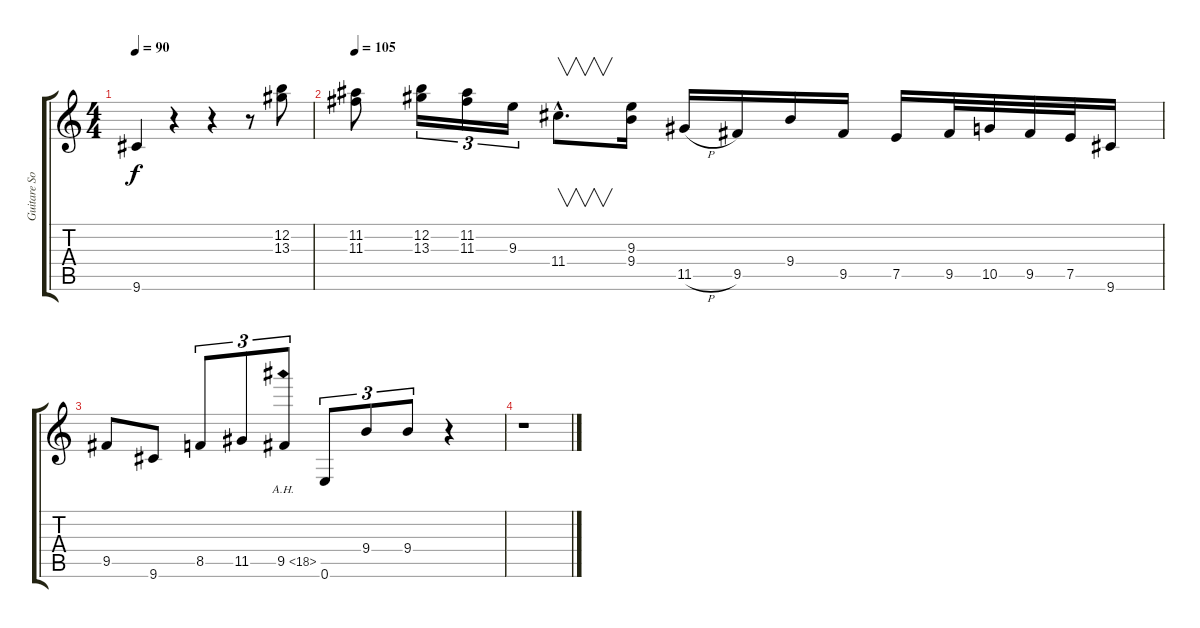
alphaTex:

\track ("Guitare Solo" "Guitare So") {instrument distortionguitar}
\staff {score tabs}
\tuning (E4 B3 G3 D3 A2 E2) {hide}
\ts (4 4)
\tempo 90
\clef g2
\ks c
9.6.4{dy f} r.4 r.4 r.8 (12.2 13.3).8 |
\tempo 105
(11.2 11.3).8 (12.2 13.3).16{tu (3 2)} (11.2 11.3).16{tu (3 2)} 9.3.16{tu (3 2)} 11.4{hac}.8{v d} (9.3 9.4).16 11.5{h}.16 9.5.16 9.4.16 9.5.16 7.5.16 9.5.32 10.5.32 9.5.32 7.5.32 9.6.16 |
9.5.8 9.6.8 8.5.8{tu (3 2)} 11.5.8{tu (3 2)} 9.5{ah 9}.8{tu (3 2)} 0.6.8{tu (3 2)} 9.4.8{tu (3 2)} 9.4.8{tu (3 2)} r.4 |
r.1
